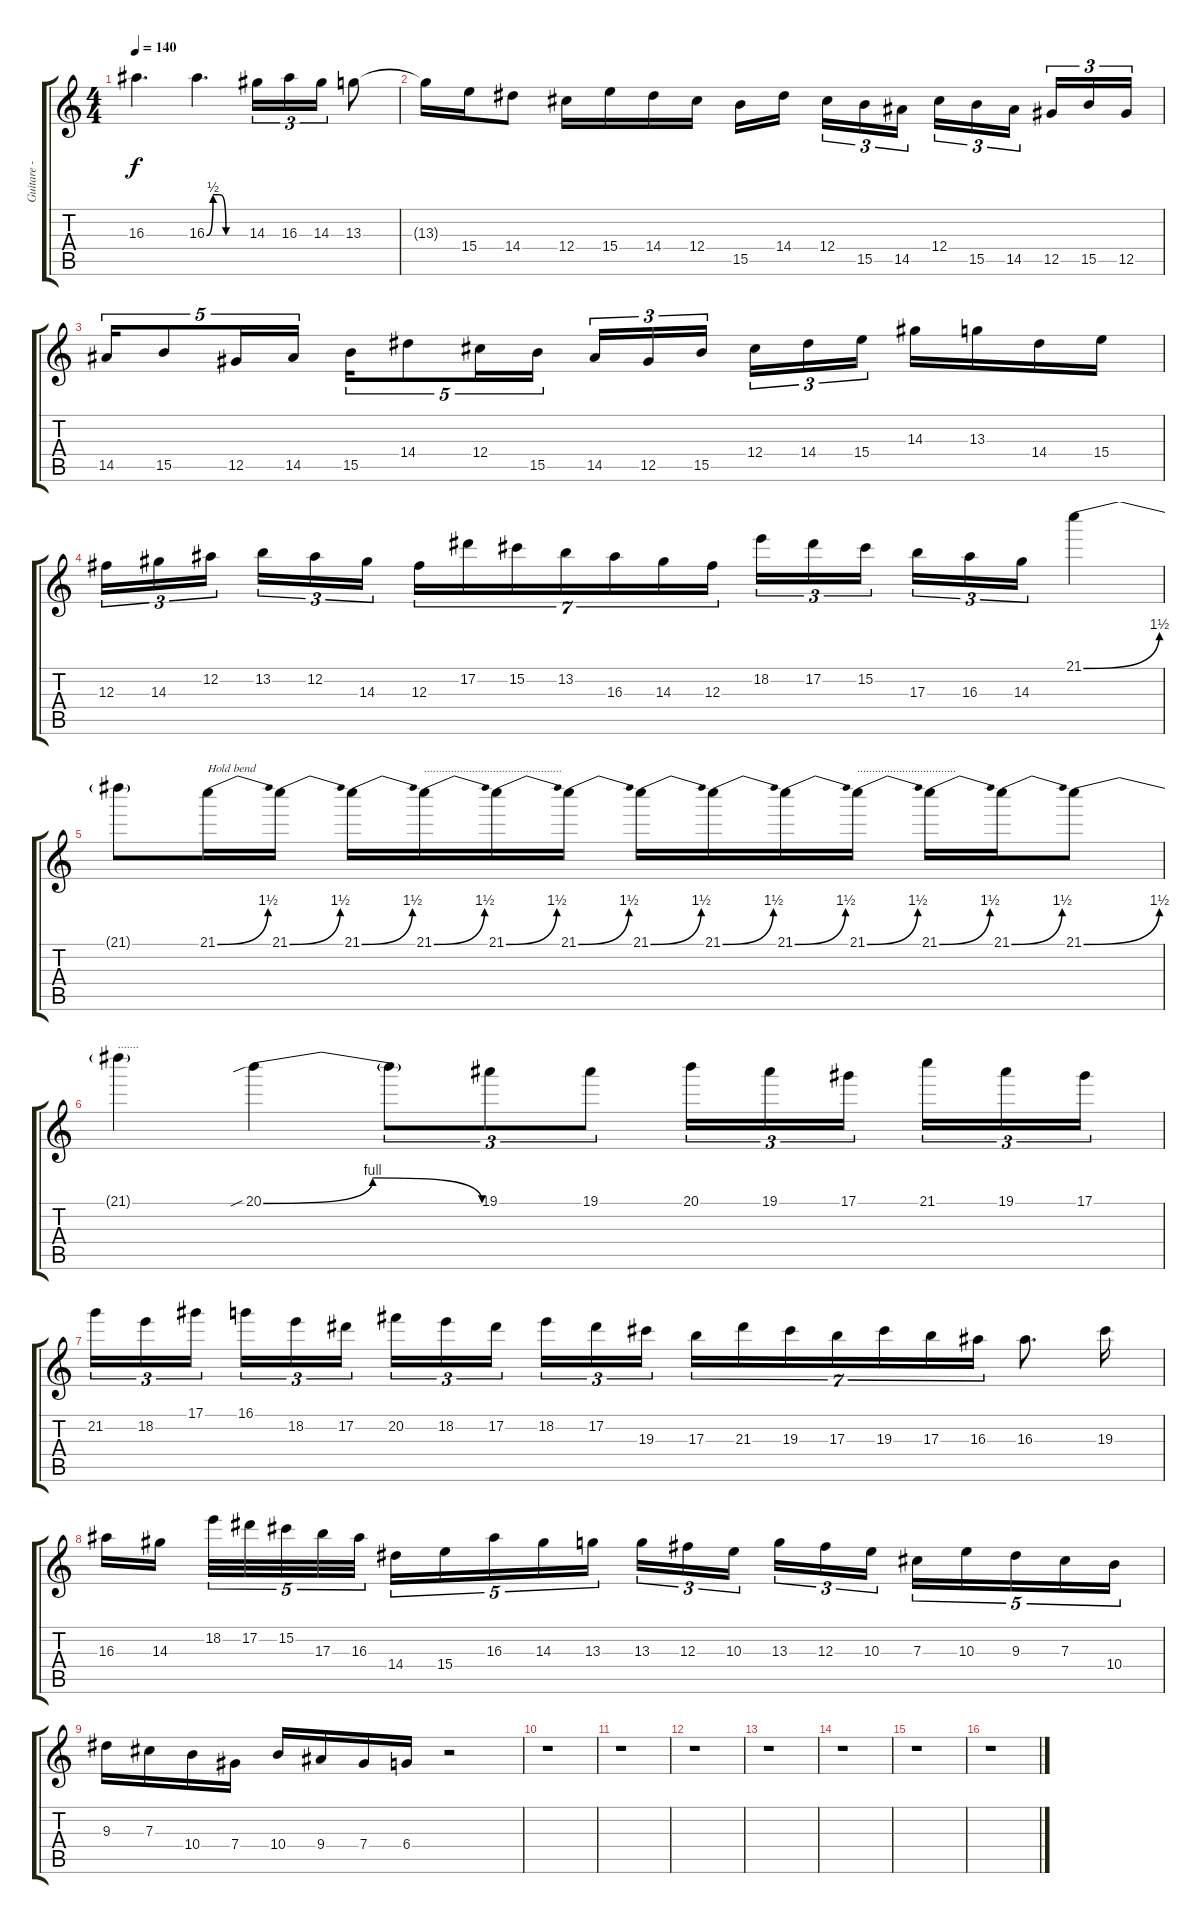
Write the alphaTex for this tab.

\track ("Guitare - Yngwie Malmsteen" "Guitare - ") {instrument overdrivenguitar}
\staff {score tabs}
\tuning (Eb4 Bb3 Gb3 Db3 Ab2 Eb2) {hide}
\ts (4 4)
\tempo 140
\clef g2
\ks c
16.3{t}.4{d dy f} 16.3{be (custom 0 0 10 2 20 2 30 0 60 0)}.4{d} 14.3.16{tu (3 2)} 16.3.16{tu (3 2)} 14.3.16{tu (3 2)} 13.3.8 |
13.3{t}.16 15.4.16 14.4.8 12.4.16 15.4.16 14.4.16 12.4.16 15.5.16 14.4.16{beam splitsecondary} 12.4.16{tu (3 2)} 15.5.16{tu (3 2)} 14.5.16{tu (3 2)} 12.4.16{tu (3 2)} 15.5.16{tu (3 2)} 14.5.16{tu (3 2) beam splitsecondary} 12.5.16{tu (3 2)} 15.5.16{tu (3 2)} 12.5.16{tu (3 2)} |
14.5.16{tu (5 4)} 15.5.8{tu (5 4)} 12.5.16{tu (5 4)} 14.5.16{tu (5 4)} 15.5.16{tu (5 4)} 14.4.8{tu (5 4)} 12.4.16{tu (5 4)} 15.5.16{tu (5 4)} 14.5.16{tu (3 2)} 12.5.16{tu (3 2)} 15.5.16{tu (3 2) beam splitsecondary} 12.4.16{tu (3 2)} 14.4.16{tu (3 2)} 15.4.16{tu (3 2)} 14.3.16 13.3.16 14.4.16 15.4.16 |
12.3.16{tu (3 2)} 14.3.16{tu (3 2)} 12.2.16{tu (3 2) beam splitsecondary} 13.2.16{tu (3 2)} 12.2.16{tu (3 2)} 14.3.16{tu (3 2)} 12.3.16{tu (7 4)} 17.2.16{tu (7 4)} 15.2.16{tu (7 4)} 13.2.16{tu (7 4)} 16.3.16{tu (7 4)} 14.3.16{tu (7 4)} 12.3.16{tu (7 4)} 18.2.16{tu (3 2)} 17.2.16{tu (3 2)} 15.2.16{tu (3 2) beam splitsecondary} 17.3.16{tu (3 2)} 16.3.16{tu (3 2)} 14.3.16{tu (3 2)} 21.1{be (bend 0 0 60 6)}.4 |
21.1{t}.8 21.1{be (bend 0 0 60 6)}.16{txt "Hold bend"} 21.1{be (bend 0 0 60 6)}.16 21.1{be (bend 0 0 60 6)}.16 21.1{be (bend 0 0 60 6)}.16{txt ".............................................."} 21.1{be (bend 0 0 60 6)}.16 21.1{be (bend 0 0 60 6)}.16 21.1{be (bend 0 0 60 6)}.16 21.1{be (bend 0 0 60 6)}.16 21.1{be (bend 0 0 60 6)}.16 21.1{be (bend 0 0 60 6)}.16{txt "................................."} 21.1{be (bend 0 0 60 6)}.16 21.1{be (bend 0 0 60 6)}.16 21.1{be (bend 0 0 60 6)}.8 |
21.1{t}.4{txt "......."} 20.1{be (bendrelease 0 0 20 4 35 4 60 0) sib}.4 20.1{t}.8{tu (3 2)} 19.1.8{tu (3 2)} 19.1.8{tu (3 2)} 20.1.16{tu (3 2)} 19.1.16{tu (3 2)} 17.1.16{tu (3 2) beam splitsecondary} 21.1.16{tu (3 2)} 19.1.16{tu (3 2)} 17.1.16{tu (3 2)} |
21.2.16{tu (3 2)} 18.2.16{tu (3 2)} 17.1.16{tu (3 2) beam splitsecondary} 16.1.16{tu (3 2)} 18.2.16{tu (3 2)} 17.2.16{tu (3 2)} 20.2.16{tu (3 2)} 18.2.16{tu (3 2)} 17.2.16{tu (3 2) beam splitsecondary} 18.2.16{tu (3 2)} 17.2.16{tu (3 2)} 19.3.16{tu (3 2)} 17.3.16{tu (7 4)} 21.3.16{tu (7 4)} 19.3.16{tu (7 4)} 17.3.16{tu (7 4)} 19.3.16{tu (7 4)} 17.3.16{tu (7 4)} 16.3.16{tu (7 4)} 16.3.8{d} 19.3.16 |
16.3.16 14.3.16{beam splitsecondary} 18.2.32{tu (5 4)} 17.2.32{tu (5 4)} 15.2.32{tu (5 4)} 17.3.32{tu (5 4)} 16.3.32{tu (5 4)} 14.4.16{tu (5 4)} 15.4.16{tu (5 4)} 16.3.16{tu (5 4)} 14.3.16{tu (5 4)} 13.3.16{tu (5 4)} 13.3.16{tu (3 2)} 12.3.16{tu (3 2)} 10.3.16{tu (3 2) beam splitsecondary} 13.3.16{tu (3 2)} 12.3.16{tu (3 2)} 10.3.16{tu (3 2)} 7.3.16{tu (5 4)} 10.3.16{tu (5 4)} 9.3.16{tu (5 4)} 7.3.16{tu (5 4)} 10.4.16{tu (5 4)} |
9.3.16 7.3.16 10.4.16 7.4.16 10.4.16 9.4.16 7.4.16 6.4.16 r.2 |
r.1 |
r.1 |
r.1 |
r.1 |
r.1 |
r.1 |
r.1
